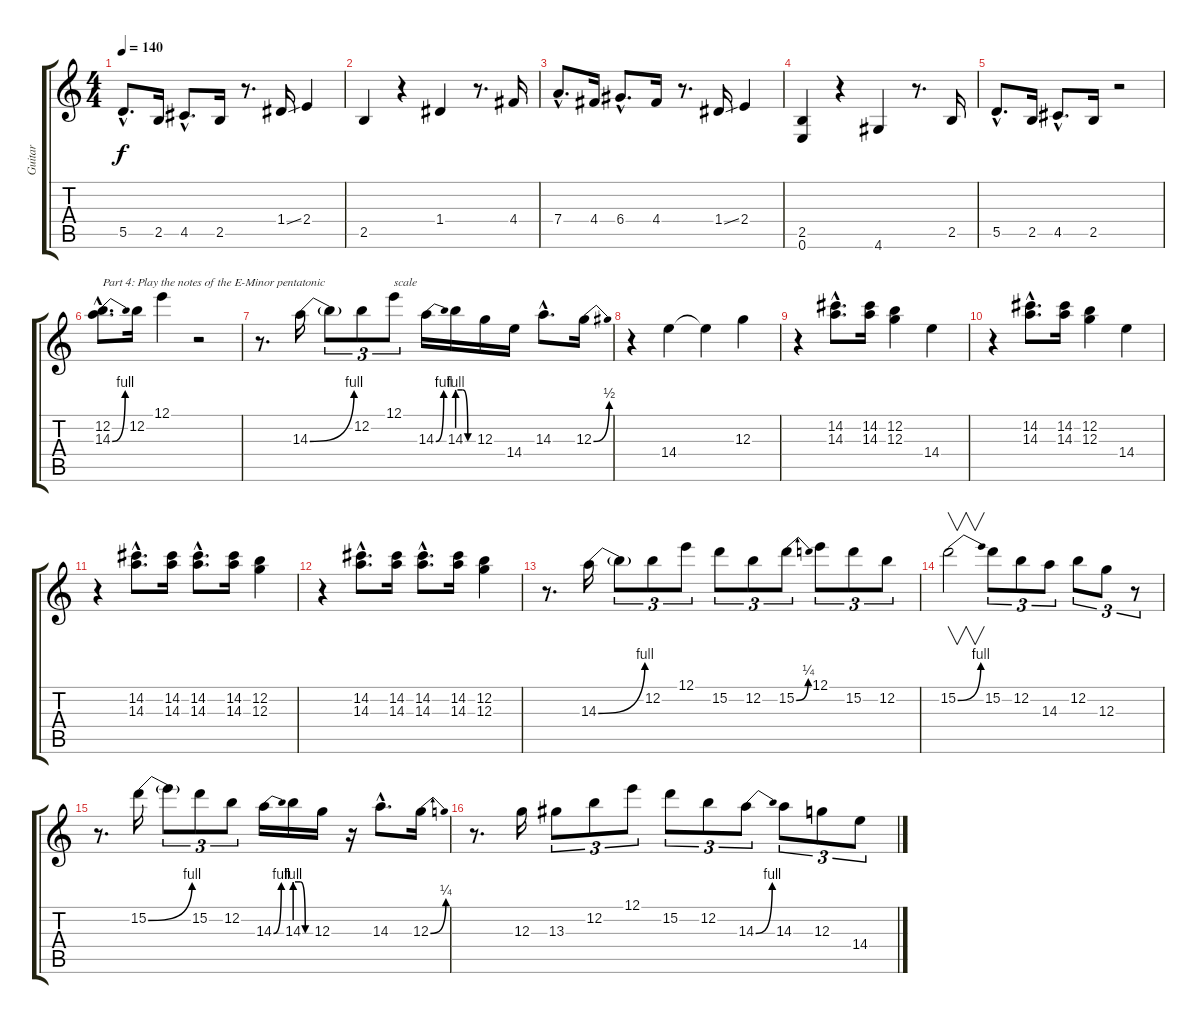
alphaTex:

\track ("Guitar" "Guitar") {instrument distortionguitar}
\staff {score tabs}
\tuning (E4 B3 G3 D3 A2 E2) {hide}
\ts (4 4)
\tempo 140
\clef g2
\ks c
5.5{hac}.8{d dy f} 2.5.16 4.5{hac}.8{d} 2.5.16 r.8{d} 1.4{ss}.16 2.4.4 |
2.5.4 r.4 1.4.4 r.8{d} 4.4.16 |
7.4{hac}.8{d} 4.4.16 6.4{hac}.8{d} 4.4.16 r.8{d} 1.4{ss}.16 2.4.4 |
(2.5 0.6).4 r.4 4.6.4 r.8{d} 2.5.16 |
5.5{hac}.8{d} 2.5.16 4.5{hac}.8{d} 2.5.16 r.2 |
(12.2{hac} 14.3{be (bend 0 0 60 4) hac}).8{d txt "Part 4: Play the notes of the E-Minor pentatonic"} 12.2.16 12.1.4 r.2 |
r.8{d} 14.3{be (bend 0 0 60 4)}.16 14.3{t}.8{tu (3 2)} 12.2.8{tu (3 2)} 12.1.8{tu (3 2) txt "scale"} 14.3{be (bend 0 0 60 4)}.16 14.3{be (custom 0 4 20 4 40 0 60 0)}.16 12.3.16 14.4.16 14.3{hac}.8{d} 12.3{be (bend 0 0 60 2)}.16 |
r.4 14.4.4 14.4{t}.4 12.3.4 |
r.4 (14.2{hac} 14.3{hac}).8{d} (14.2 14.3).16 (12.2 12.3).4 14.4.4 |
r.4 (14.2{hac} 14.3{hac}).8{d} (14.2 14.3).16 (12.2 12.3).4 14.4.4 |
r.4 (14.2{hac} 14.3{hac}).8{d} (14.2 14.3).16 (14.2{hac} 14.3{hac}).8{d} (14.2 14.3).16 (12.2 12.3).4 |
r.4 (14.2{hac} 14.3{hac}).8{d} (14.2 14.3).16 (14.2{hac} 14.3{hac}).8{d} (14.2 14.3).16 (12.2 12.3).4 |
r.8{d} 14.3{be (bend 0 0 60 4)}.16 14.3{t}.8{tu (3 2)} 12.2.8{tu (3 2)} 12.1.8{tu (3 2)} 15.2.8{tu (3 2)} 12.2.8{tu (3 2)} 15.2{be (bend 0 0 60 1)}.8{tu (3 2)} 12.1.8{tu (3 2)} 15.2.8{tu (3 2)} 12.2.8{tu (3 2)} |
15.2{be (bend 0 0 60 4)}.2{v} 15.2.8{tu (3 2)} 12.2.8{tu (3 2)} 14.3.8{tu (3 2)} 12.2.8{tu (3 2)} 12.3.8{tu (3 2)} r.8{tu (3 2)} |
r.8{d} 15.2{be (bend 0 0 60 4)}.16 15.2{t}.8{tu (3 2)} 15.2.8{tu (3 2)} 12.2.8{tu (3 2)} 14.3{be (bend 0 0 60 4)}.16 14.3{be (custom 0 4 20 4 40 0 60 0)}.16 12.3.16 r.16 14.3{hac}.8{d} 12.3{be (bend 0 0 60 1)}.16 |
r.8{d} 12.3.16 13.3.8{tu (3 2)} 12.2.8{tu (3 2)} 12.1.8{tu (3 2)} 15.2.8{tu (3 2)} 12.2.8{tu (3 2)} 14.3{be (bend 0 0 60 4)}.8{tu (3 2)} 14.3.8{tu (3 2)} 12.3.8{tu (3 2)} 14.4.8{tu (3 2)}
